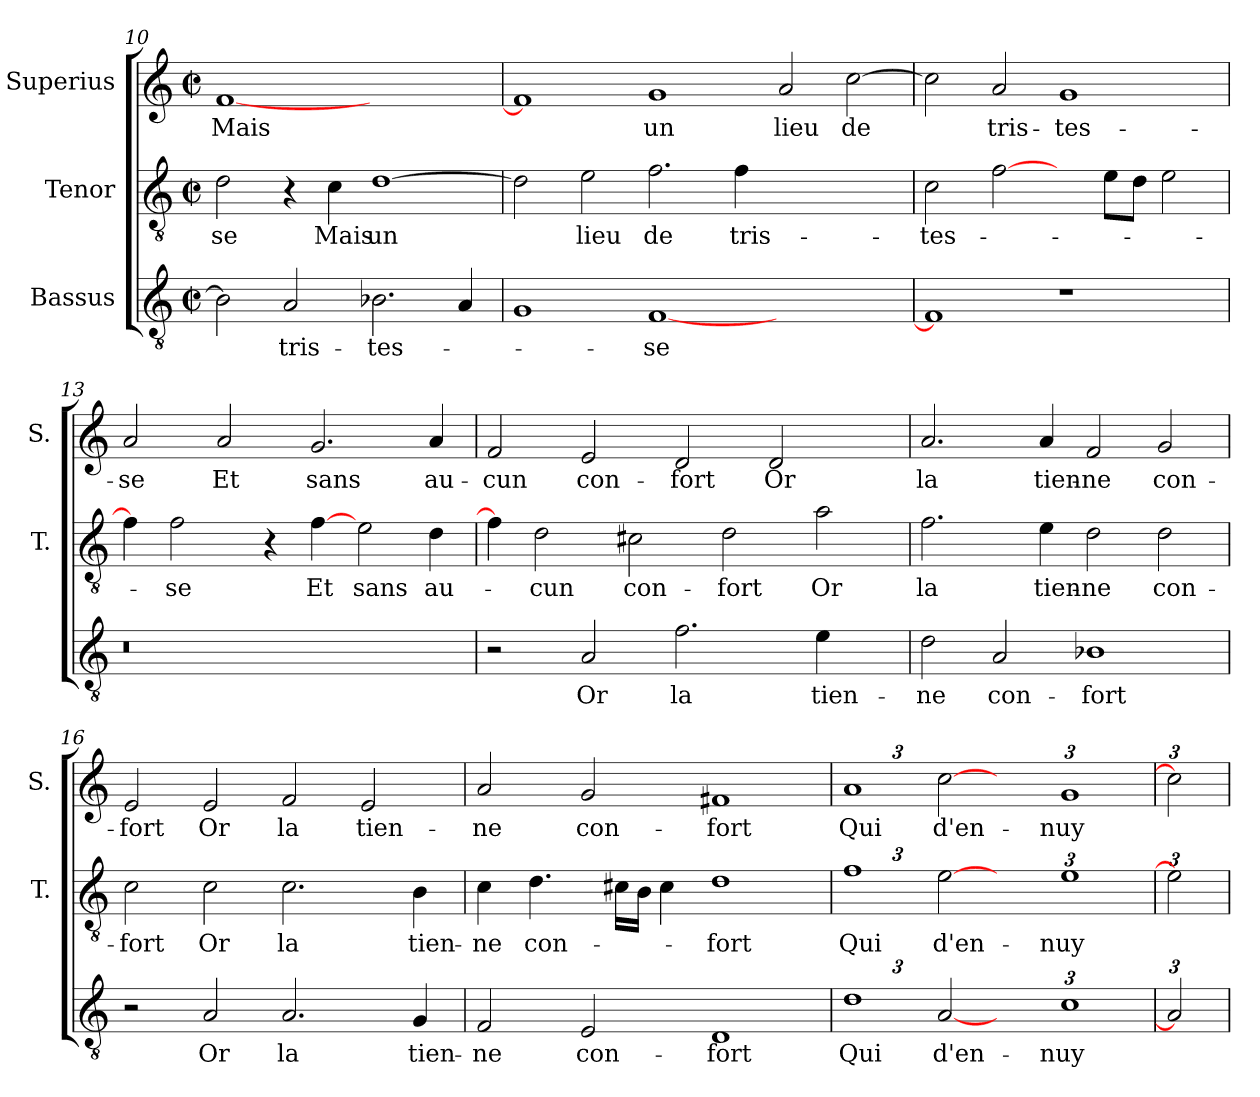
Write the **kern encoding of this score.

**kern	**text	**kern	**text	**kern	**text
*part3	*part3	*part2	*part2	*part1	*part1
*staff3	*staff3	*staff2	*staff2	*staff1	*staff1
*I"Bassus	*	*I"Tenor	*	*I"Superius	*
*	*	*I'T.	*	*I'S.	*
*clefGv2	*	*clefGv2	*	*clefG2	*
*k[]	*	*k[]	*	*k[]	*
*C:	*	*C:	*	*C:	*
*M2/2	*	*M2/2	*	*M2/2	*
*met(c|)	*	*met(c|)	*	*met(c|)	*
=10	=10	=10	=10	=10	=10
2B-\]	.	2d\	-se	[1f/	Mais
2A/	tris-	4r	.	.	.
.	.	4c\	Mais	.	.
2.B-X\	-tes-	[1d\	un	1ryy	.
4A/	.	.	.	.	.
!!LO:LB:g=z
=11	=11	=11	=11	=11	=11
1G/	.	2d\]	.	1f/]	.
.	.	2e\	lieu	.	.
[1F/	-se	2.f\	de	1g/	un
.	.	4f\	tris-	.	.
1ryy	.	1ryy	.	2a/	lieu
.	.	.	.	[2cc\	de
=12	=12	=12	=12	=12	=12
1F/]	.	2c\	-tes-	2cc\]	.
.	.	[2f\	.	2a/	tris-
1r	.	4ryy	.	1g/	-tes-
.	.	8e\L	.	.	.
.	.	8d\J	.	.	.
.	.	2e\	.	.	.
=13	=13	=13	=13	=13	=13
!LO:N:vis=0	!	!	!	!	!
1r	.	4f\]	.	2a/	-se
.	.	2f\	-se	.	.
.	.	.	.	2a/	Et
.	.	4r	.	.	.
1ryy	.	[4f\	Et	2.g/	sans
.	.	2e\	sans	.	.
.	.	4d\	au-	4a/	au-
=14	=14	=14	=14	=14	=14
2r	.	4f\]	.	2f/	-cun
.	.	2d\	-cun	.	.
2A/	Or	.	.	2e/	con-
.	.	2c#X\	con-	.	.
2.f\	la	.	.	2d/	-fort
.	.	2d\	-fort	.	.
.	.	.	.	2d/	Or
4e\	tien-	2a\	Or	.	.
4ryy	.	.	.	4ryy	.
=15	=15	=15	=15	=15	=15
2d\	-ne	2.f\	la	2.a/	la
2A/	con-	.	.	.	.
.	.	4e\	tien-	4a/	tien-
1B-X\	-fort	2d\	-ne	2f/	-ne
.	.	2d\	con-	2g/	con-
!!LO:LB:g=z
=16	=16	=16	=16	=16	=16
2r	.	2c\	-fort	2e/	-fort
2A/	Or	2c\	Or	2e/	Or
2.A/	la	2.c\	la	2f/	la
.	.	.	.	2e/	tien-
4G/	tien-	4B\	tien-	.	.
=17	=17	=17	=17	=17	=17
2F/	-ne	4c\	-ne	2a/	-ne
.	.	4.d\	con-	.	.
2E/	con-	.	.	2g/	con-
.	.	16c#X\LL	.	.	.
.	.	16B\JJ	.	.	.
.	.	4c#\	.	.	.
1D/	-fort	1d\	-fort	1f#X/	-fort
=18	=18	=18	=18	=18	=18
*Xbrackettup	*	*Xbrackettup	*	*Xbrackettup	*
3%2d\	Qui	3%2f\	Qui	3%2a/	Qui
[3A/	d'en-	[3e\	d'en-	[3cc\	d'en-
3ryy	.	3ryy	.	3ryy	.
3%2c\	-nuy	3%2e\	-nuy	3%2g/	-nuy
=19	=19	=19	=19	=19	=19
3A/]	.	3e\]	.	3cc\]	.
=	=	=	=	=	=
*-	*-	*-	*-	*-	*-
